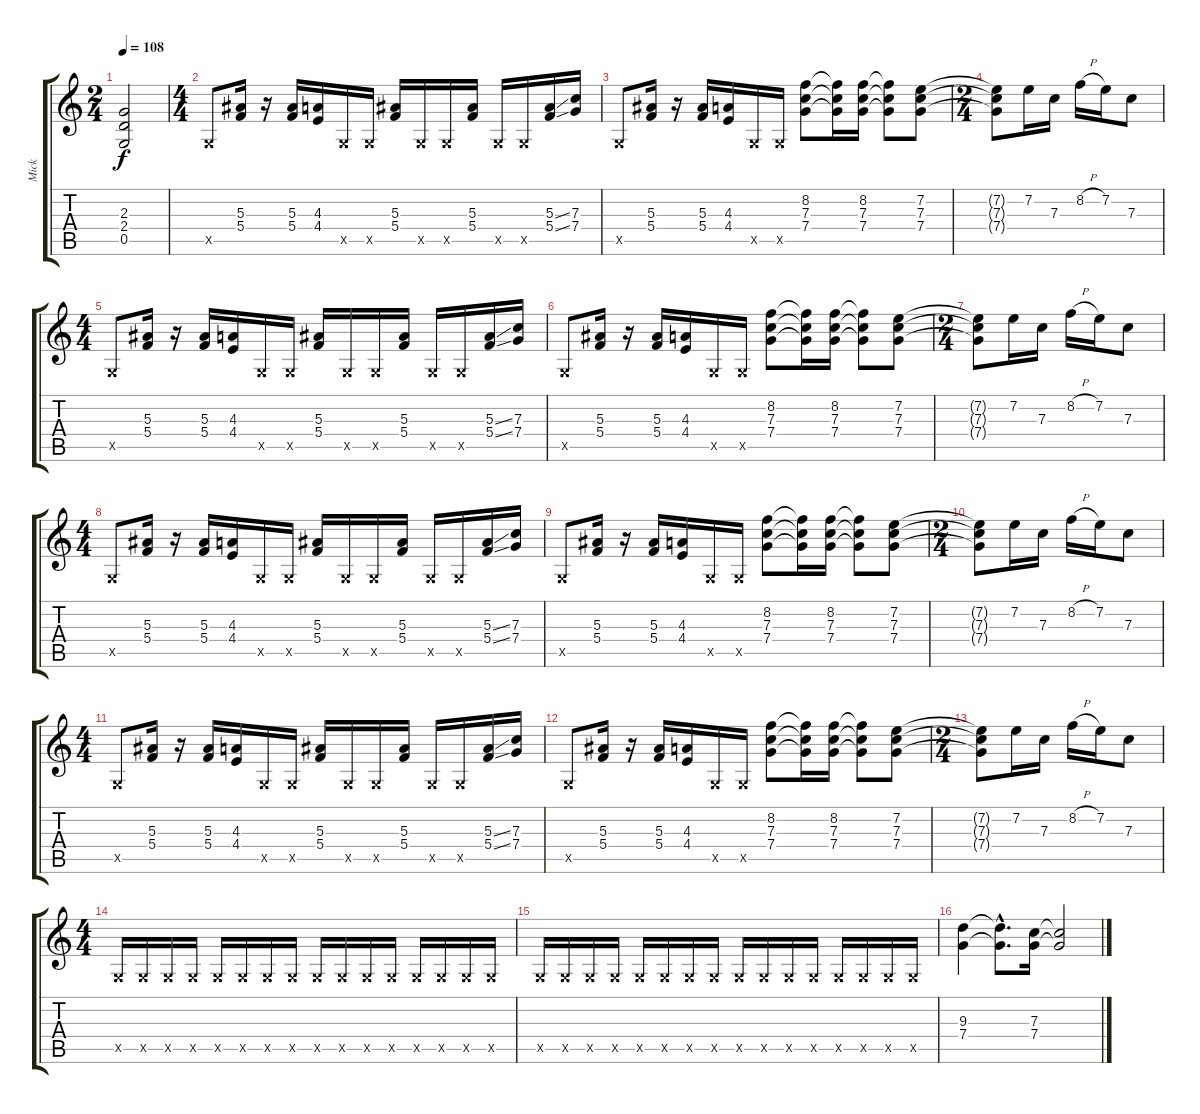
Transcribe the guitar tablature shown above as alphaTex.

\track ("Mick" "Mick") {instrument overdrivenguitar}
\staff {score tabs}
\tuning (D4 A3 F3 C3 G2 D2) {hide}
\ts (2 4)
\tempo 108
\clef g2
\ks c
(2.3{t} 2.4{t} 0.5{t}).2{dy f} |
\ts (4 4)
0.5{x}.8 (5.3 5.4).16 r.16 (5.3 5.4).16 (4.3 4.4).16 0.5{x}.16 0.5{x}.16 (5.3 5.4).16 0.5{x}.16 0.5{x}.16 (5.3 5.4).16 0.5{x}.16 0.5{x}.16 (5.3{ss} 5.4{ss}).16 (7.3 7.4).16 |
0.5{x}.8 (5.3 5.4).16 r.16 (5.3 5.4).16 (4.3 4.4).16 0.5{x}.16 0.5{x}.16 (8.2 7.3 7.4).8 (8.2{t} 7.3{t} 7.4{t}).16 (8.2 7.3 7.4).16 (8.2{t} 7.3{t} 7.4{t}).8 (7.2 7.3 7.4).8 |
\ts (2 4)
(7.2{t} 7.3{t} 7.4{t}).8 7.2.16 7.3.16 8.2{h}.16 7.2.16 7.3.8 |
\ts (4 4)
0.5{x}.8 (5.3 5.4).16 r.16 (5.3 5.4).16 (4.3 4.4).16 0.5{x}.16 0.5{x}.16 (5.3 5.4).16 0.5{x}.16 0.5{x}.16 (5.3 5.4).16 0.5{x}.16 0.5{x}.16 (5.3{ss} 5.4{ss}).16 (7.3 7.4).16 |
0.5{x}.8 (5.3 5.4).16 r.16 (5.3 5.4).16 (4.3 4.4).16 0.5{x}.16 0.5{x}.16 (8.2 7.3 7.4).8 (8.2{t} 7.3{t} 7.4{t}).16 (8.2 7.3 7.4).16 (8.2{t} 7.3{t} 7.4{t}).8 (7.2 7.3 7.4).8 |
\ts (2 4)
(7.2{t} 7.3{t} 7.4{t}).8 7.2.16 7.3.16 8.2{h}.16 7.2.16 7.3.8 |
\ts (4 4)
0.5{x}.8 (5.3 5.4).16 r.16 (5.3 5.4).16 (4.3 4.4).16 0.5{x}.16 0.5{x}.16 (5.3 5.4).16 0.5{x}.16 0.5{x}.16 (5.3 5.4).16 0.5{x}.16 0.5{x}.16 (5.3{ss} 5.4{ss}).16 (7.3 7.4).16 |
0.5{x}.8 (5.3 5.4).16 r.16 (5.3 5.4).16 (4.3 4.4).16 0.5{x}.16 0.5{x}.16 (8.2 7.3 7.4).8 (8.2{t} 7.3{t} 7.4{t}).16 (8.2 7.3 7.4).16 (8.2{t} 7.3{t} 7.4{t}).8 (7.2 7.3 7.4).8 |
\ts (2 4)
(7.2{t} 7.3{t} 7.4{t}).8 7.2.16 7.3.16 8.2{h}.16 7.2.16 7.3.8 |
\ts (4 4)
0.5{x}.8 (5.3 5.4).16 r.16 (5.3 5.4).16 (4.3 4.4).16 0.5{x}.16 0.5{x}.16 (5.3 5.4).16 0.5{x}.16 0.5{x}.16 (5.3 5.4).16 0.5{x}.16 0.5{x}.16 (5.3{ss} 5.4{ss}).16 (7.3 7.4).16 |
0.5{x}.8 (5.3 5.4).16 r.16 (5.3 5.4).16 (4.3 4.4).16 0.5{x}.16 0.5{x}.16 (8.2 7.3 7.4).8 (8.2{t} 7.3{t} 7.4{t}).16 (8.2 7.3 7.4).16 (8.2{t} 7.3{t} 7.4{t}).8 (7.2 7.3 7.4).8 |
\ts (2 4)
(7.2{t} 7.3{t} 7.4{t}).8 7.2.16 7.3.16 8.2{h}.16 7.2.16 7.3.8 |
\ts (4 4)
0.5{x}.16 0.5{x}.16 0.5{x}.16 0.5{x}.16 0.5{x}.16 0.5{x}.16 0.5{x}.16 0.5{x}.16 0.5{x}.16 0.5{x}.16 0.5{x}.16 0.5{x}.16 0.5{x}.16 0.5{x}.16 0.5{x}.16 0.5{x}.16 |
0.5{x}.16 0.5{x}.16 0.5{x}.16 0.5{x}.16 0.5{x}.16 0.5{x}.16 0.5{x}.16 0.5{x}.16 0.5{x}.16 0.5{x}.16 0.5{x}.16 0.5{x}.16 0.5{x}.16 0.5{x}.16 0.5{x}.16 0.5{x}.16 |
(9.3 7.4).4 (9.3{hac t} 7.4{hac t}).8{d} (7.3 7.4).16 (7.3{t} 7.4{t}).2
